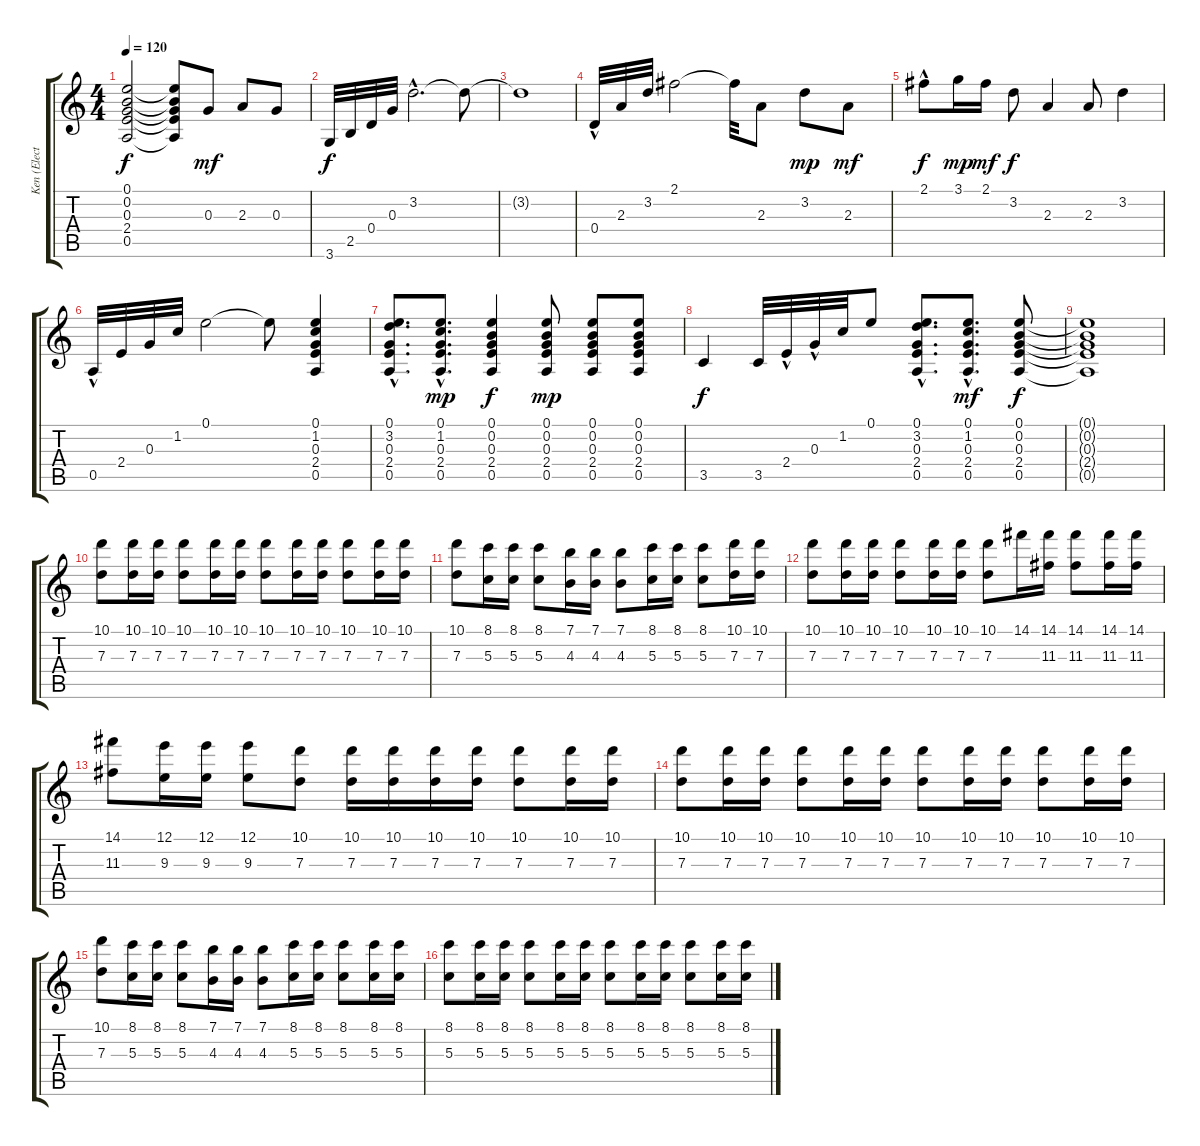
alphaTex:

\track ("Ken (Electric)" "Ken (Elect") {instrument distortionguitar}
\staff {score tabs}
\tuning (E4 B3 G3 D3 A2 E2) {hide}
\ts (4 4)
\tempo 120
\clef g2
\ks c
(0.1{t} 0.2{t} 0.3{t} 2.4{t} 0.5{t}).2{dy f} (0.1{t} 0.2{t} 0.3{t} 2.4{t} 0.5{t}).8 0.3.8{dy mf} 2.3.8 0.3.8 |
3.6.32{dy f} 2.5.32 0.4.32 0.3.32 3.2{hac}.2{d} 3.2{t}.8 |
3.2{t}.1 |
0.4{hac}.32 2.3.32 3.2.32 2.1.2 2.1{t}.32 2.3.8 3.2.8{dy mp} 2.3.8{dy mf} |
2.1{hac}.8{dy f} 3.1.16{dy mp} 2.1.16{dy mf} 3.2.8{dy f} 2.3.4 2.3.8 3.2.4 |
0.5{hac}.32 2.4.32 0.3.32 1.2.32 0.1.2 0.1{t}.8 (0.1 1.2 0.3 2.4 0.5).4 |
(0.1{hac} 3.2{hac} 0.3{hac} 2.4{hac} 0.5{hac}).8{d} (0.1{hac} 1.2{hac} 0.3{hac} 2.4{hac} 0.5{hac}).8{d dy mp} (0.1 0.2 0.3 2.4 0.5).4{dy f} (0.1 0.2 0.3 2.4 0.5).8{dy mp} (0.1 0.2 0.3 2.4 0.5).8 (0.1 0.2 0.3 2.4 0.5).8 |
3.5.4{dy f} 3.5.32 2.4{hac}.32 0.3{hac}.32 1.2.32 0.1.8 (0.1{hac} 3.2{hac} 0.3{hac} 2.4{hac} 0.5{hac}).8{d} (0.1{hac} 1.2{hac} 0.3{hac} 2.4{hac} 0.5{hac}).8{d dy mf} (0.1 0.2 0.3 2.4 0.5).8{dy f} |
(0.1{t} 0.2{t} 0.3{t} 2.4{t} 0.5{t}).1 |
(10.1 7.3).8 (10.1 7.3).16 (10.1 7.3).16 (10.1 7.3).8 (10.1 7.3).16 (10.1 7.3).16 (10.1 7.3).8 (10.1 7.3).16 (10.1 7.3).16 (10.1 7.3).8 (10.1 7.3).16 (10.1 7.3).16 |
(10.1 7.3).8 (8.1 5.3).16 (8.1 5.3).16 (8.1 5.3).8 (7.1 4.3).16 (7.1 4.3).16 (7.1 4.3).8 (8.1 5.3).16 (8.1 5.3).16 (8.1 5.3).8 (10.1 7.3).16 (10.1 7.3).16 |
(10.1 7.3).8 (10.1 7.3).16 (10.1 7.3).16 (10.1 7.3).8 (10.1 7.3).16 (10.1 7.3).16 (10.1 7.3).8 14.1.16 (14.1 11.3).16 (14.1 11.3).8 (14.1 11.3).16 (14.1 11.3).16 |
(14.1 11.3).8 (12.1 9.3).16 (12.1 9.3).16 (12.1 9.3).8 (10.1 7.3).8 (10.1 7.3).16 (10.1 7.3).16 (10.1 7.3).16 (10.1 7.3).16 (10.1 7.3).8 (10.1 7.3).16 (10.1 7.3).16 |
(10.1 7.3).8 (10.1 7.3).16 (10.1 7.3).16 (10.1 7.3).8 (10.1 7.3).16 (10.1 7.3).16 (10.1 7.3).8 (10.1 7.3).16 (10.1 7.3).16 (10.1 7.3).8 (10.1 7.3).16 (10.1 7.3).16 |
(10.1 7.3).8 (8.1 5.3).16 (8.1 5.3).16 (8.1 5.3).8 (7.1 4.3).16 (7.1 4.3).16 (7.1 4.3).8 (8.1 5.3).16 (8.1 5.3).16 (8.1 5.3).8 (8.1 5.3).16 (8.1 5.3).16 |
(8.1 5.3).8 (8.1 5.3).16 (8.1 5.3).16 (8.1 5.3).8 (8.1 5.3).16 (8.1 5.3).16 (8.1 5.3).8 (8.1 5.3).16 (8.1 5.3).16 (8.1 5.3).8 (8.1 5.3).16 (8.1 5.3).16
